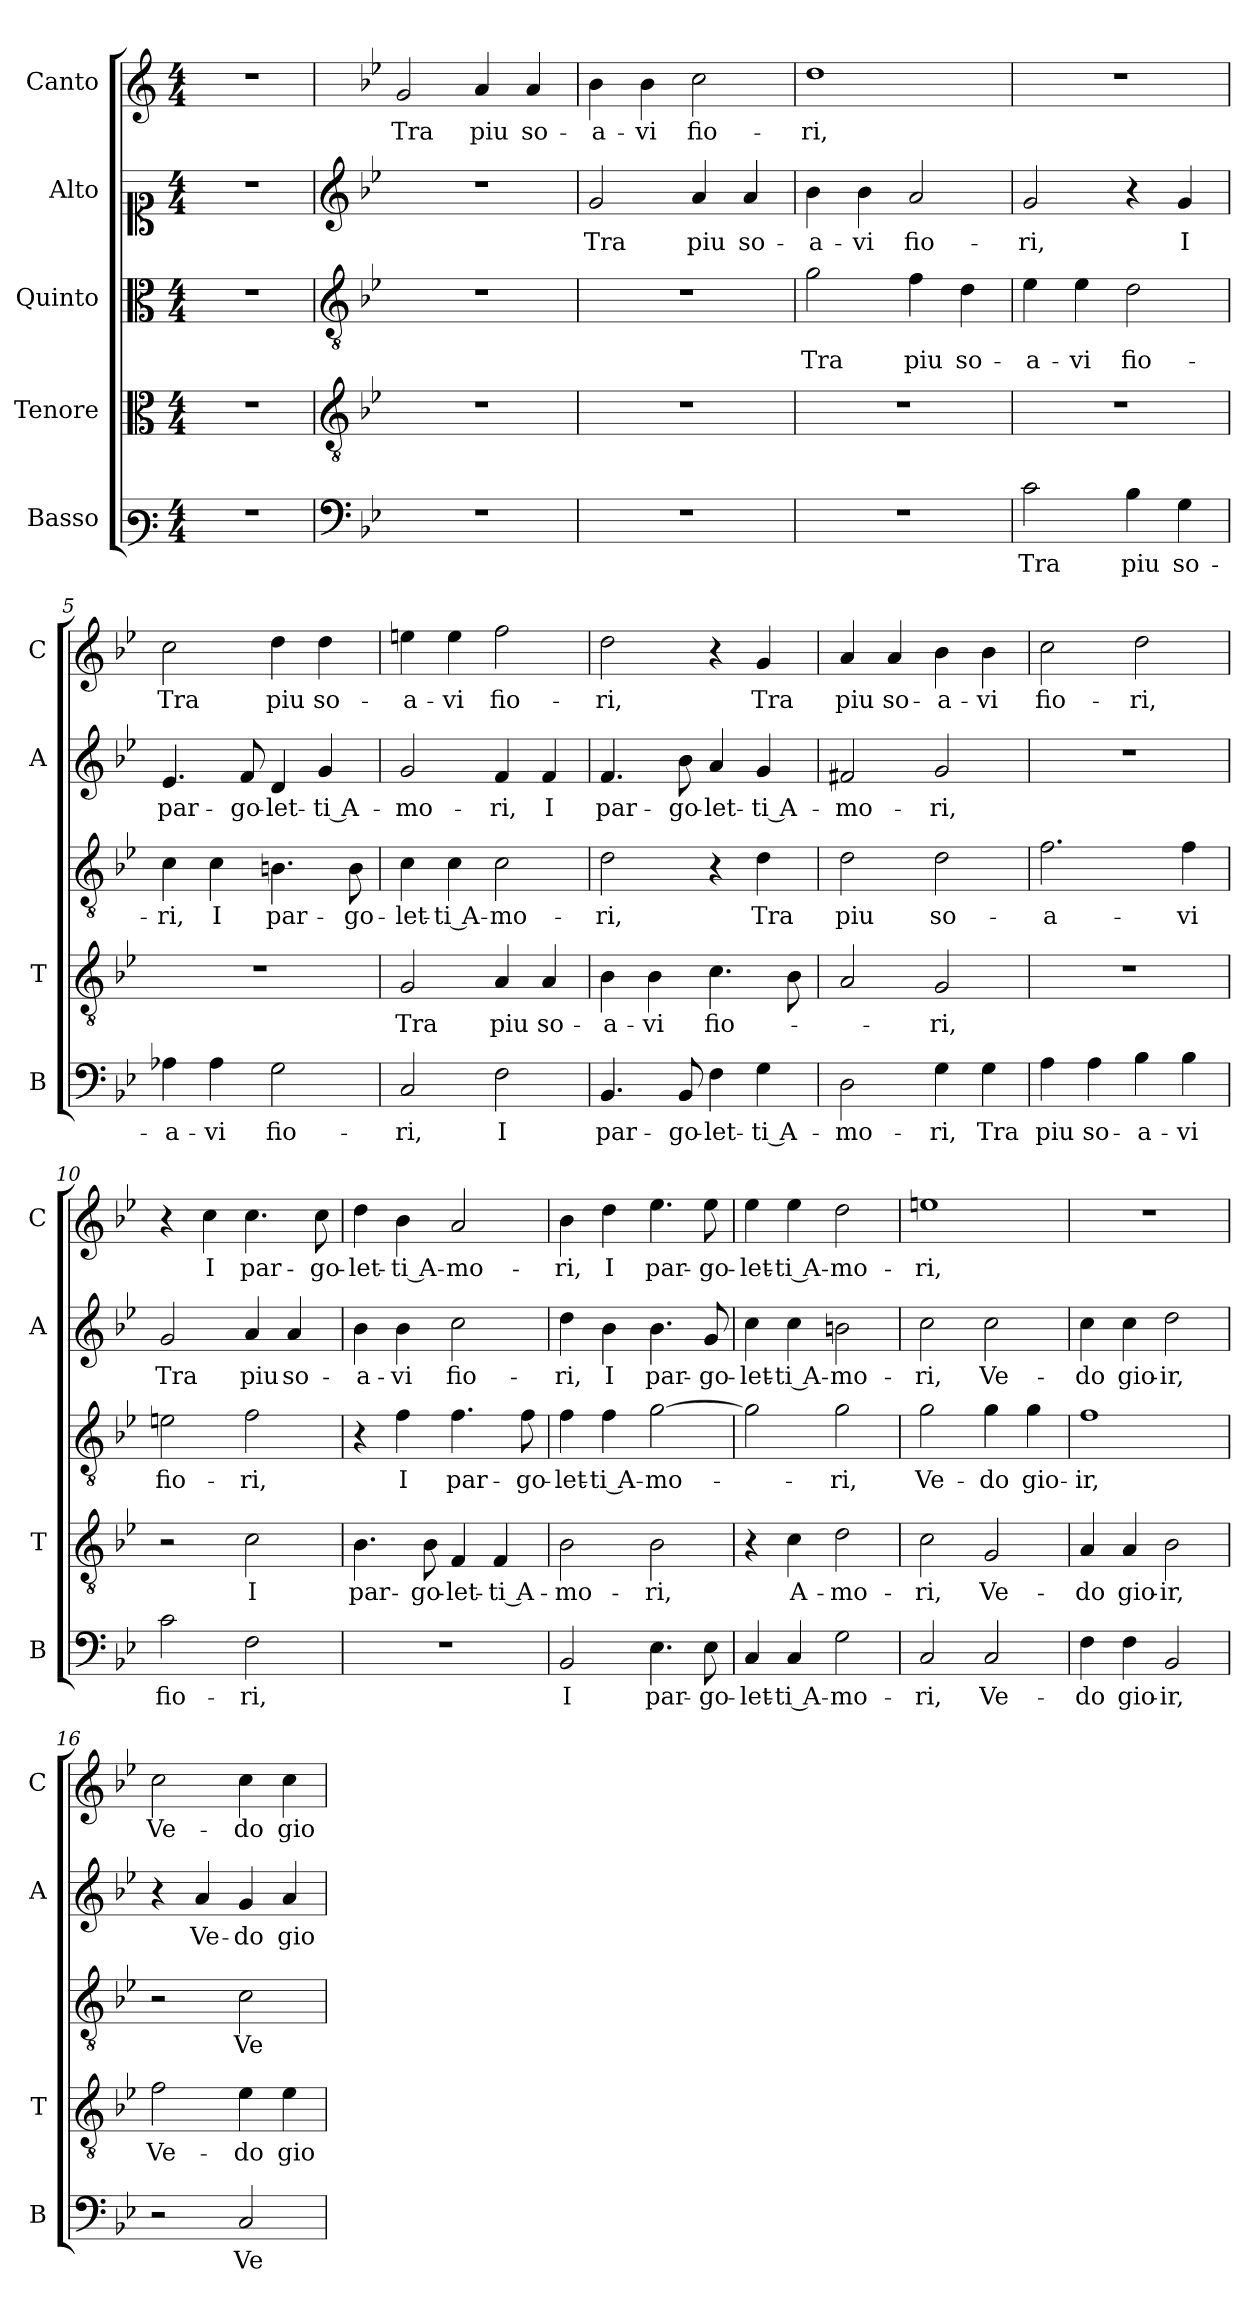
**kern	**text	**kern	**text	**kern	**text	**kern	**text	**kern	**text
*part5	*part5	*part4	*part4	*part3	*part3	*part2	*part2	*part1	*part1
*staff5	*staff5	*staff4	*staff4	*staff3	*staff3	*staff2	*staff2	*staff1	*staff1
*I"Basso	*	*I"Tenore	*	*I"Quinto	*	*I"Alto	*	*I"Canto	*
*I'B	*	*I'T	*	*	*	*I'A	*	*I'C	*
*clefF3	*	*clefC3	*	*clefC3	*	*clefC1	*	*clefG2	*
*k[]	*	*k[]	*	*k[]	*	*k[]	*	*k[]	*
*C:	*	*C:	*	*C:	*	*C:	*	*C:	*
*M4/4	*	*M4/4	*	*M4/4	*	*M4/4	*	*M4/4	*
=	=	=	=	=	=	=	=	=	=
1r	.	1r	.	1r	.	1r	.	1r	.
=1	=1	=1	=1	=1	=1	=1	=1	=1	=1
*clefF4	*	*clefGv2	*	*clefGv2	*	*clefG2	*	*	*
*k[b-e-]	*	*k[b-e-]	*	*k[b-e-]	*	*k[b-e-]	*	*k[b-e-]	*
*B-:	*	*B-:	*	*B-:	*	*B-:	*	*B-:	*
!	!	!	!	!	!	!	!	!	!LO:LY:b
1r	.	1r	.	1r	.	1r	.	2g/	Tra
!	!	!	!	!	!	!	!	!	!LO:LY:b
.	.	.	.	.	.	.	.	4a/	piu
!	!	!	!	!	!	!	!	!	!LO:LY:b
.	.	.	.	.	.	.	.	4a/	so-
=2	=2	=2	=2	=2	=2	=2	=2	=2	=2
!	!	!	!	!	!	!	!LO:LY:b	!	!LO:LY:b
1r	.	1r	.	1r	.	2g/	Tra	4b-\	-a-
!	!	!	!	!	!	!	!	!	!LO:LY:b
.	.	.	.	.	.	.	.	4b-\	-vi
!	!	!	!	!	!	!	!LO:LY:b	!	!LO:LY:b
.	.	.	.	.	.	4a/	piu	2cc\	fio-
!	!	!	!	!	!	!	!LO:LY:b	!	!
.	.	.	.	.	.	4a/	so-	.	.
=3	=3	=3	=3	=3	=3	=3	=3	=3	=3
!	!	!	!	!	!LO:LY:b	!	!LO:LY:b	!	!LO:LY:b
1r	.	1r	.	2g\	Tra	4b-\	-a-	1dd	-ri,
!	!	!	!	!	!	!	!LO:LY:b	!	!
.	.	.	.	.	.	4b-\	-vi	.	.
!	!	!	!	!	!LO:LY:b	!	!LO:LY:b	!	!
.	.	.	.	4f\	piu	2a/	fio-	.	.
!	!	!	!	!	!LO:LY:b	!	!	!	!
.	.	.	.	4d\	so-	.	.	.	.
=4	=4	=4	=4	=4	=4	=4	=4	=4	=4
!	!LO:LY:b	!	!	!	!LO:LY:b	!	!LO:LY:b	!	!
2c\	Tra	1r	.	4e-\	-a-	2g/	-ri,	1r	.
!	!	!	!	!	!LO:LY:b	!	!	!	!
.	.	.	.	4e-\	-vi	.	.	.	.
!	!LO:LY:b	!	!	!	!LO:LY:b	!	!	!	!
4B-\	piu	.	.	2d\	fio-	4r	.	.	.
!	!LO:LY:b	!	!	!	!	!	!LO:LY:b	!	!
4G\	so-	.	.	.	.	4g/	I	.	.
=5	=5	=5	=5	=5	=5	=5	=5	=5	=5
!	!LO:LY:b	!	!	!	!LO:LY:b	!	!LO:LY:b	!	!LO:LY:b
4A-X\	-a-	1r	.	4c\	-ri,	4.e-/	par-	2cc\	Tra
!	!LO:LY:b	!	!	!	!LO:LY:b	!	!	!	!
4A-\	-vi	.	.	4c\	I	.	.	.	.
!	!	!	!	!	!	!	!LO:LY:b	!	!
.	.	.	.	.	.	8f/	-go-	.	.
!	!LO:LY:b	!	!	!	!LO:LY:b	!	!LO:LY:b	!	!LO:LY:b
2G\	fio-	.	.	4.Bn\	par-	4d/	-let-	4dd\	piu
!	!	!	!	!	!	!	!LO:LY:b	!	!LO:LY:b
.	.	.	.	.	.	4g/	-ti A-	4dd\	so-
!	!	!	!	!	!LO:LY:b	!	!	!	!
.	.	.	.	8B\	-go-	.	.	.	.
!!LO:LB:g=z
=6	=6	=6	=6	=6	=6	=6	=6	=6	=6
!	!LO:LY:b	!	!LO:LY:b	!	!LO:LY:b	!	!LO:LY:b	!	!LO:LY:b
2C/	-ri,	2G/	Tra	4c\	-let-	2g/	-mo-	4een\	-a-
!	!	!	!	!	!LO:LY:b	!	!	!	!LO:LY:b
.	.	.	.	4c\	-ti A-	.	.	4ee\	-vi
!	!LO:LY:b	!	!LO:LY:b	!	!LO:LY:b	!	!LO:LY:b	!	!LO:LY:b
2F\	I	4A/	piu	2c\	-mo-	4f/	-ri,	2ff\	fio-
!	!	!	!LO:LY:b	!	!	!	!LO:LY:b	!	!
.	.	4A/	so-	.	.	4f/	I	.	.
=7	=7	=7	=7	=7	=7	=7	=7	=7	=7
!	!LO:LY:b	!	!LO:LY:b	!	!LO:LY:b	!	!LO:LY:b	!	!LO:LY:b
4.BB-/	par-	4B-\	-a-	2d\	-ri,	4.f/	par-	2dd\	-ri,
!	!	!	!LO:LY:b	!	!	!	!	!	!
.	.	4B-\	-vi	.	.	.	.	.	.
!	!LO:LY:b	!	!	!	!	!	!LO:LY:b	!	!
8BB-/	-go-	.	.	.	.	8b-\	-go-	.	.
!	!LO:LY:b	!	!LO:LY:b	!	!	!	!LO:LY:b	!	!
4F\	-let-	4.c\	fio-	4r	.	4a/	-let-	4r	.
!	!LO:LY:b	!	!	!	!LO:LY:b	!	!LO:LY:b	!	!LO:LY:b
4G\	-ti A-	.	.	4d\	Tra	4g/	-ti A-	4g/	Tra
.	.	8B-\	.	.	.	.	.	.	.
=8	=8	=8	=8	=8	=8	=8	=8	=8	=8
!	!LO:LY:b	!	!	!	!LO:LY:b	!	!LO:LY:b	!	!LO:LY:b
2D\	-mo-	2A/	.	2d\	piu	2f#X/	-mo-	4a/	piu
!	!	!	!	!	!	!	!	!	!LO:LY:b
.	.	.	.	.	.	.	.	4a/	so-
!	!LO:LY:b	!	!LO:LY:b	!	!LO:LY:b	!	!LO:LY:b	!	!LO:LY:b
4G\	-ri,	2G/	-ri,	2d\	so-	2g/	-ri,	4b-\	-a-
!	!LO:LY:b	!	!	!	!	!	!	!	!LO:LY:b
4G\	Tra	.	.	.	.	.	.	4b-\	-vi
=9	=9	=9	=9	=9	=9	=9	=9	=9	=9
!	!LO:LY:b	!	!	!	!LO:LY:b	!	!	!	!LO:LY:b
4A\	piu	1r	.	2.f\	-a-	1r	.	2cc\	fio-
!	!LO:LY:b	!	!	!	!	!	!	!	!
4A\	so-	.	.	.	.	.	.	.	.
!	!LO:LY:b	!	!	!	!	!	!	!	!LO:LY:b
4B-\	-a-	.	.	.	.	.	.	2dd\	-ri,
!	!LO:LY:b	!	!	!	!LO:LY:b	!	!	!	!
4B-\	-vi	.	.	4f\	-vi	.	.	.	.
=10	=10	=10	=10	=10	=10	=10	=10	=10	=10
!	!LO:LY:b	!	!	!	!LO:LY:b	!	!LO:LY:b	!	!
2c\	fio-	2r	.	2en\	fio-	2g/	Tra	4r	.
!	!	!	!	!	!	!	!	!	!LO:LY:b
.	.	.	.	.	.	.	.	4cc\	I
!	!LO:LY:b	!	!LO:LY:b	!	!LO:LY:b	!	!LO:LY:b	!	!LO:LY:b
2F\	-ri,	2c\	I	2f\	-ri,	4a/	piu	4.cc\	par-
!	!	!	!	!	!	!	!LO:LY:b	!	!
.	.	.	.	.	.	4a/	so-	.	.
!	!	!	!	!	!	!	!	!	!LO:LY:b
.	.	.	.	.	.	.	.	8cc\	-go-
=11	=11	=11	=11	=11	=11	=11	=11	=11	=11
!	!	!	!LO:LY:b	!	!	!	!LO:LY:b	!	!LO:LY:b
1r	.	4.B-\	par-	4r	.	4b-\	-a-	4dd\	-let-
!	!	!	!	!	!LO:LY:b	!	!LO:LY:b	!	!LO:LY:b
.	.	.	.	4f\	I	4b-\	-vi	4b-\	-ti A-
!	!	!	!LO:LY:b	!	!	!	!	!	!
.	.	8B-\	-go-	.	.	.	.	.	.
!	!	!	!LO:LY:b	!	!LO:LY:b	!	!LO:LY:b	!	!LO:LY:b
.	.	4F/	-let-	4.f\	par-	2cc\	fio-	2a/	-mo-
!	!	!	!LO:LY:b	!	!	!	!	!	!
.	.	4F/	-ti A-	.	.	.	.	.	.
!	!	!	!	!	!LO:LY:b	!	!	!	!
.	.	.	.	8f\	-go-	.	.	.	.
!!LO:PB:g=z
=12	=12	=12	=12	=12	=12	=12	=12	=12	=12
!	!LO:LY:b	!	!LO:LY:b	!	!LO:LY:b	!	!LO:LY:b	!	!LO:LY:b
2BB-/	I	2B-\	-mo-	4f\	-let-	4dd\	-ri,	4b-\	-ri,
!	!	!	!	!	!LO:LY:b	!	!LO:LY:b	!	!LO:LY:b
.	.	.	.	4f\	-ti A-	4b-\	I	4dd\	I
!	!LO:LY:b	!	!LO:LY:b	!	!LO:LY:b	!	!LO:LY:b	!	!LO:LY:b
4.E-\	par-	2B-\	-ri,	[2g\	-mo-	4.b-\	par-	4.ee-\	par-
!	!LO:LY:b	!	!	!	!	!	!LO:LY:b	!	!LO:LY:b
8E-\	-go-	.	.	.	.	8g/	-go-	8ee-\	-go-
=13	=13	=13	=13	=13	=13	=13	=13	=13	=13
!	!LO:LY:b	!	!	!	!	!	!LO:LY:b	!	!LO:LY:b
4C/	-let-	4r	.	2g\]	.	4cc\	-let-	4ee-\	-let-
!	!LO:LY:b	!	!LO:LY:b	!	!	!	!LO:LY:b	!	!LO:LY:b
4C/	-ti A-	4c\	A-	.	.	4cc\	-ti A-	4ee-\	-ti A-
!	!LO:LY:b	!	!LO:LY:b	!	!LO:LY:b	!	!LO:LY:b	!	!LO:LY:b
2G\	-mo-	2d\	-mo-	2g\	-ri,	2bn\	-mo-	2dd\	-mo-
=14	=14	=14	=14	=14	=14	=14	=14	=14	=14
!	!LO:LY:b	!	!LO:LY:b	!	!LO:LY:b	!	!LO:LY:b	!	!LO:LY:b
2C/	-ri,	2c\	-ri,	2g\	Ve-	2cc\	-ri,	1een	-ri,
!	!LO:LY:b	!	!LO:LY:b	!	!LO:LY:b	!	!LO:LY:b	!	!
2C/	Ve-	2G/	Ve-	4g\	-do	2cc\	Ve-	.	.
!	!	!	!	!	!LO:LY:b	!	!	!	!
.	.	.	.	4g\	gio-	.	.	.	.
=15	=15	=15	=15	=15	=15	=15	=15	=15	=15
!	!LO:LY:b	!	!LO:LY:b	!	!LO:LY:b	!	!LO:LY:b	!	!
4F\	-do	4A/	-do	1f	-ir,	4cc\	-do	1r	.
!	!LO:LY:b	!	!LO:LY:b	!	!	!	!LO:LY:b	!	!
4F\	gio-	4A/	gio-	.	.	4cc\	gio-	.	.
!	!LO:LY:b	!	!LO:LY:b	!	!	!	!LO:LY:b	!	!
2BB-/	-ir,	2B-\	-ir,	.	.	2dd\	-ir,	.	.
=16	=16	=16	=16	=16	=16	=16	=16	=16	=16
!	!	!	!LO:LY:b	!	!	!	!	!	!LO:LY:b
2r	.	2f\	Ve-	2r	.	4r	.	2cc\	Ve-
!	!	!	!	!	!	!	!LO:LY:b	!	!
.	.	.	.	.	.	4a/	Ve-	.	.
!	!LO:LY:b	!	!LO:LY:b	!	!LO:LY:b	!	!LO:LY:b	!	!LO:LY:b
2C/	Ve-	4e-\	-do	2c\	Ve-	4g/	-do	4cc\	-do
!	!	!	!LO:LY:b	!	!	!	!LO:LY:b	!	!LO:LY:b
.	.	4e-\	gio-	.	.	4a/	gio-	4cc\	gio-
=	=	=	=	=	=	=	=	=	=
*-	*-	*-	*-	*-	*-	*-	*-	*-	*-
